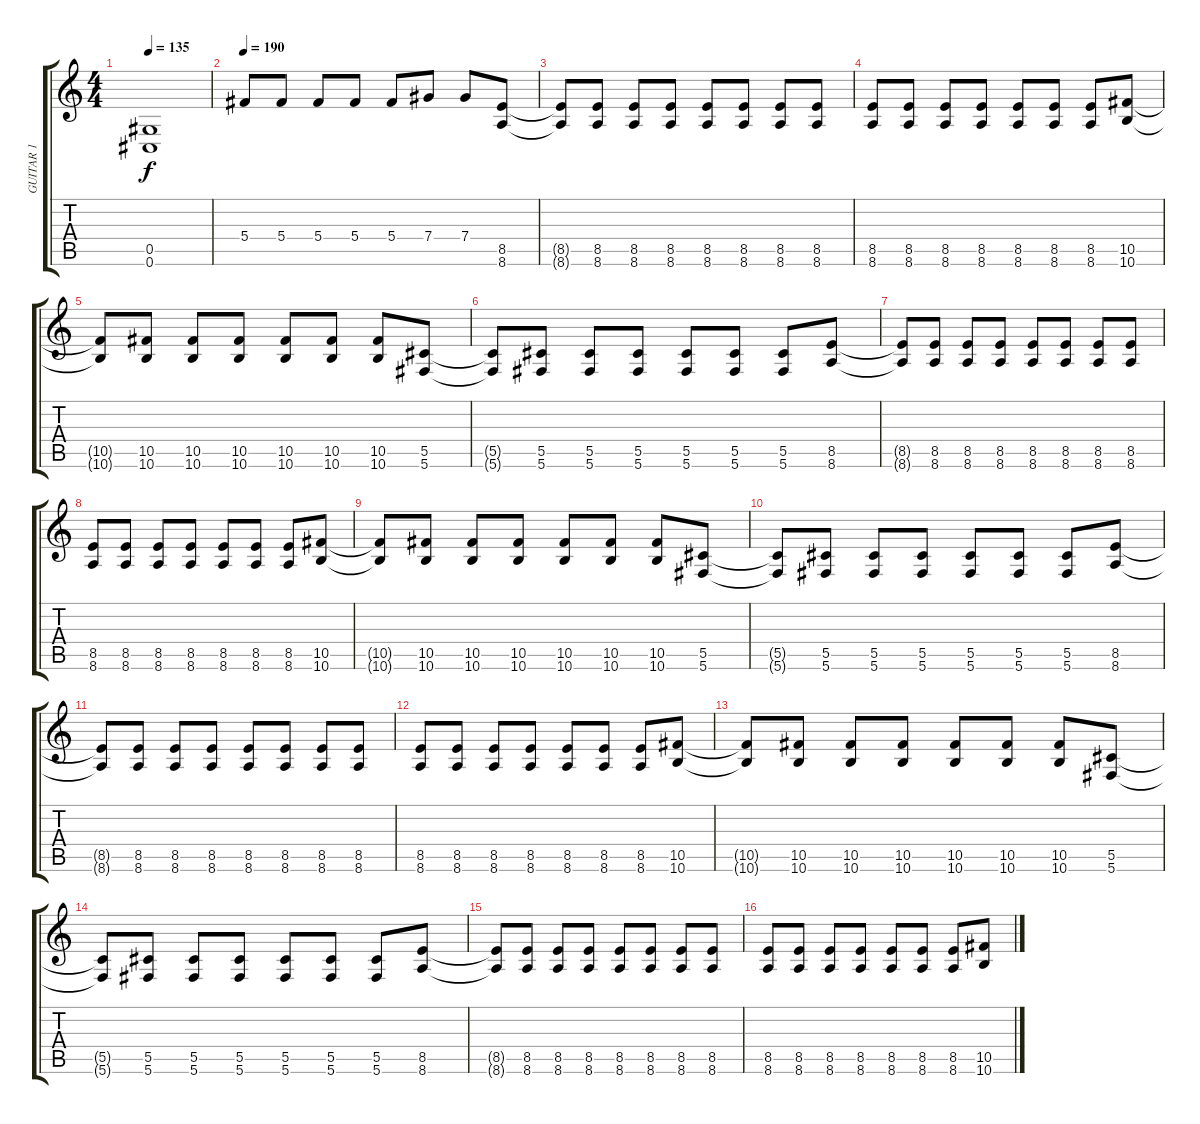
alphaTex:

\track ("GUITAR 1" "GUITAR 1") {instrument distortionguitar}
\staff {score tabs}
\tuning (Eb4 Bb3 Gb3 Db3 Ab2 Db2) {hide}
\ts (4 4)
\tempo 135
\clef g2
\ks c
(0.5 0.6).1{dy f volume 13} |
\tempo 190
5.4.8{volume 13} 5.4.8 5.4.8 5.4.8 5.4.8 7.4.8 7.4.8 (8.5 8.6).8 |
(8.5{t} 8.6{t}).8 (8.5 8.6).8 (8.5 8.6).8 (8.5 8.6).8 (8.5 8.6).8 (8.5 8.6).8 (8.5 8.6).8 (8.5 8.6).8 |
(8.5 8.6).8 (8.5 8.6).8 (8.5 8.6).8 (8.5 8.6).8 (8.5 8.6).8 (8.5 8.6).8 (8.5 8.6).8 (10.5 10.6).8 |
(10.5{t} 10.6{t}).8 (10.5 10.6).8 (10.5 10.6).8 (10.5 10.6).8 (10.5 10.6).8 (10.5 10.6).8 (10.5 10.6).8 (5.5 5.6).8 |
(5.5{t} 5.6{t}).8 (5.5 5.6).8 (5.5 5.6).8 (5.5 5.6).8 (5.5 5.6).8 (5.5 5.6).8 (5.5 5.6).8 (8.5 8.6).8 |
(8.5{t} 8.6{t}).8 (8.5 8.6).8 (8.5 8.6).8 (8.5 8.6).8 (8.5 8.6).8 (8.5 8.6).8 (8.5 8.6).8 (8.5 8.6).8 |
(8.5 8.6).8 (8.5 8.6).8 (8.5 8.6).8 (8.5 8.6).8 (8.5 8.6).8 (8.5 8.6).8 (8.5 8.6).8 (10.5 10.6).8 |
(10.5{t} 10.6{t}).8 (10.5 10.6).8 (10.5 10.6).8 (10.5 10.6).8 (10.5 10.6).8 (10.5 10.6).8 (10.5 10.6).8 (5.5 5.6).8 |
(5.5{t} 5.6{t}).8 (5.5 5.6).8 (5.5 5.6).8 (5.5 5.6).8 (5.5 5.6).8 (5.5 5.6).8 (5.5 5.6).8 (8.5 8.6).8 |
(8.5{t} 8.6{t}).8 (8.5 8.6).8 (8.5 8.6).8 (8.5 8.6).8 (8.5 8.6).8 (8.5 8.6).8 (8.5 8.6).8 (8.5 8.6).8 |
(8.5 8.6).8 (8.5 8.6).8 (8.5 8.6).8 (8.5 8.6).8 (8.5 8.6).8 (8.5 8.6).8 (8.5 8.6).8 (10.5 10.6).8 |
(10.5{t} 10.6{t}).8 (10.5 10.6).8 (10.5 10.6).8 (10.5 10.6).8 (10.5 10.6).8 (10.5 10.6).8 (10.5 10.6).8 (5.5 5.6).8 |
(5.5{t} 5.6{t}).8 (5.5 5.6).8 (5.5 5.6).8 (5.5 5.6).8 (5.5 5.6).8 (5.5 5.6).8 (5.5 5.6).8 (8.5 8.6).8 |
(8.5{t} 8.6{t}).8 (8.5 8.6).8 (8.5 8.6).8 (8.5 8.6).8 (8.5 8.6).8 (8.5 8.6).8 (8.5 8.6).8 (8.5 8.6).8 |
(8.5 8.6).8 (8.5 8.6).8 (8.5 8.6).8 (8.5 8.6).8 (8.5 8.6).8 (8.5 8.6).8 (8.5 8.6).8 (10.5 10.6).8
